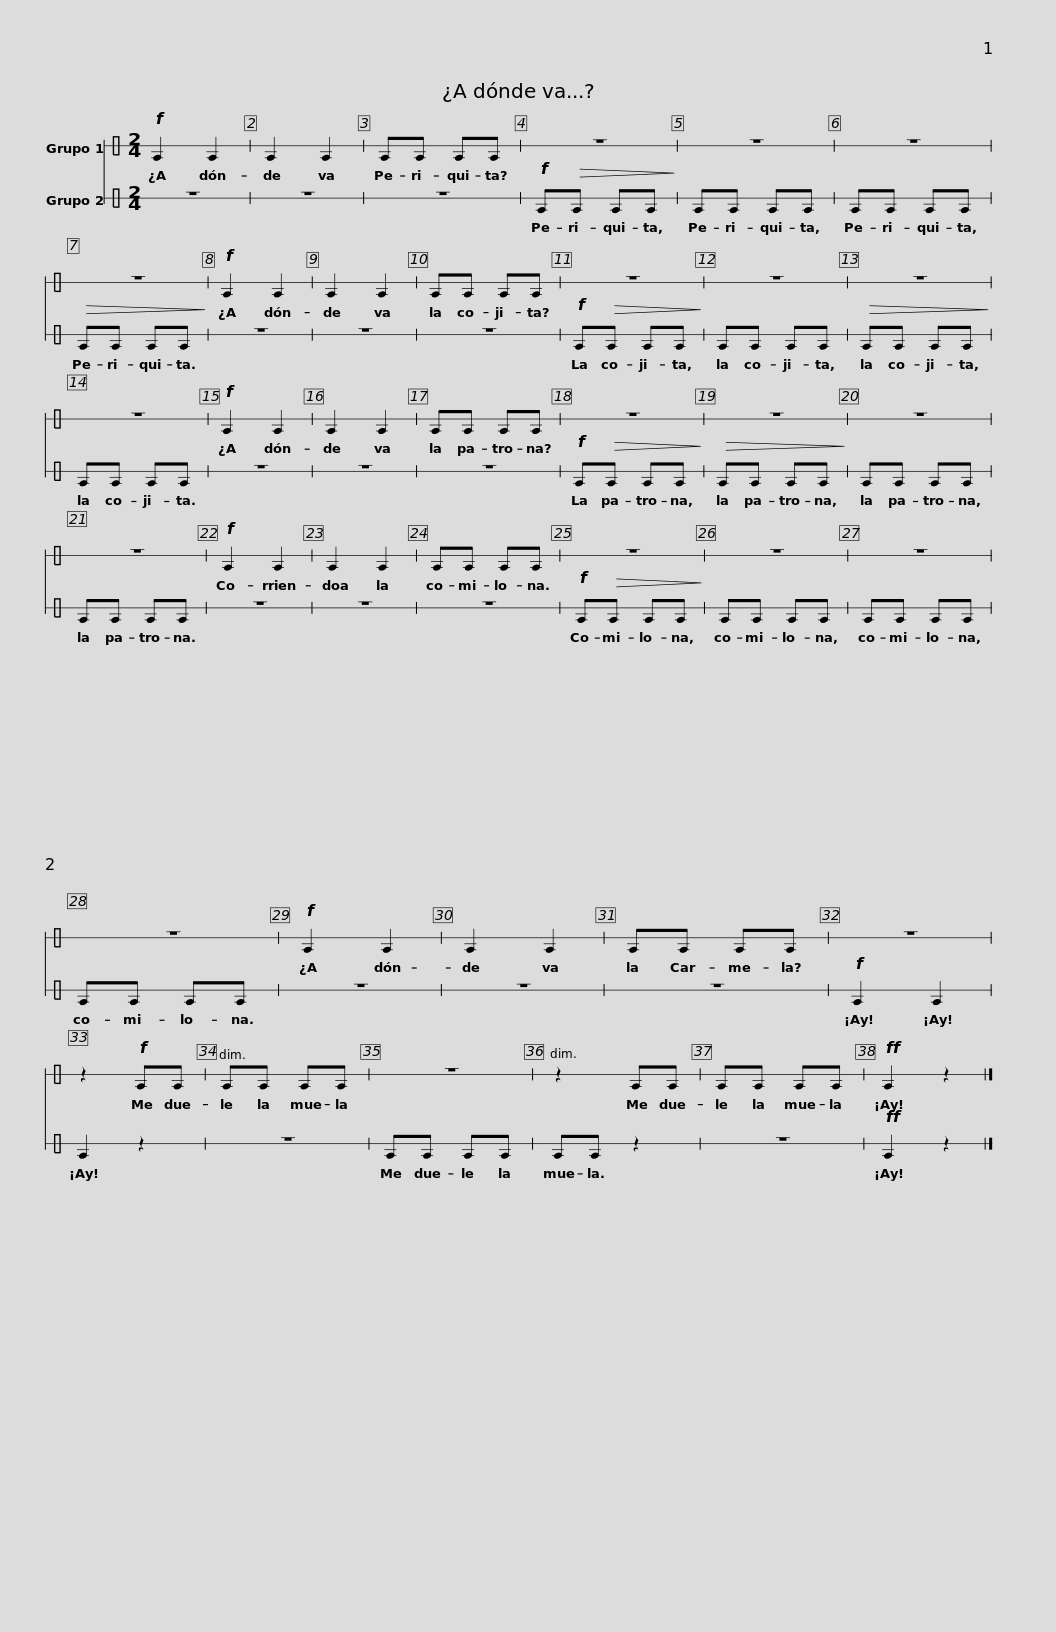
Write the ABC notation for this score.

X:1
%%score 1 2
L:1/8
M:2/4
I:linebreak $
K:C
V:1 perc stafflines=1
K:none
V:2 perc stafflines=1
K:none
V:1
!f! E2 E2 | E2 E2 | EE EE | z4 | z4 | %5
 z4 | z4 |!f! E2 E2 |$ E2 E2 | EE EE | %10
 z4 | z4 | z4 | z4 |!f! E2 E2 | %15
 E2 E2 | EE EE |$ z4 | z4 | z4 | %20
 z4 |!f! E2 E2 | E2 E2 | EE EE | z4 |$ %25
 z4 | z4 | z4 |!f! E2 E2 | E2 E2 | %30
 EE EE | z4 | z2!f! EE |$ EE EE | z4 | %35
 z2 EE | EE EE |!ff! E2 z2 |] %38
V:2
 z4 | z4 | z4 |!f! E!>(!E EE!>)! | EE EE | %5
 EE EE |!>(! EE EE!>)! | z4 |$ z4 | z4 | %10
!f! E!>(!E EE!>)! | EE EE |!>(! EE EE!>)! | EE EE | z4 | %15
 z4 | z4 |$!f! E!>(!E EE!>)! |!>(! EE EE!>)! | EE EE | %20
 EE EE | z4 | z4 | z4 |!f! E!>(!E EE!>)! |$ %25
 EE EE | EE EE | EE EE | z4 | z4 | %30
 z4 |!f! E2 E2 | E2 z2 |$ z4 | EE EE | %35
 EE z2 | z4 |!ff! E2 z2 |] %38
